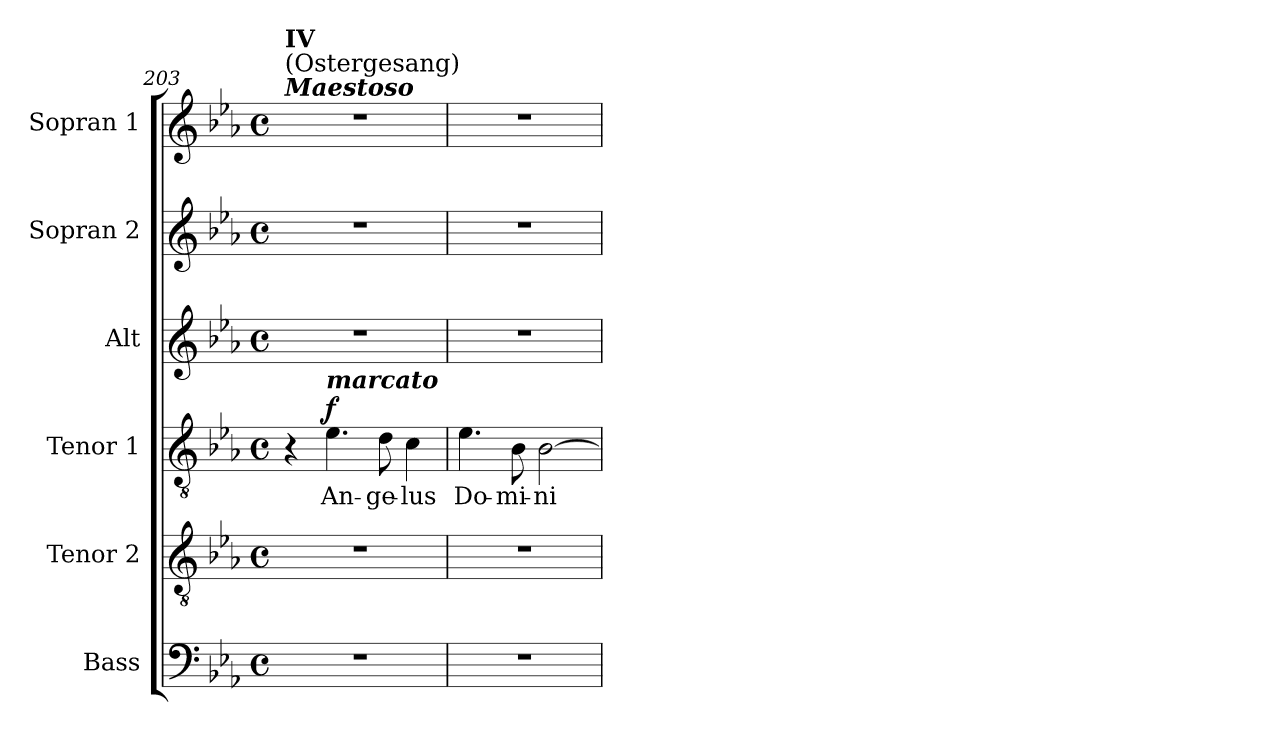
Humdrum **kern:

**kern	**kern	**kern	**text	**dynam	**kern	**kern	**kern
*part6	*part5	*part4	*part4	*part4	*part3	*part2	*part1
*staff6	*staff5	*staff4	*staff4	*staff4	*staff3	*staff2	*staff1
*I"Bass	*I"Tenor 2	*I"Tenor 1	*	*	*I"Alt	*I"Sopran 2	*I"Sopran 1
*I'B.	*I'T. 2	*I'T. 1	*	*	*I'A.	*I'S. 2	*I'S. 1
!!LO:PB:g=z
*clefF4	*clefGv2	*clefGv2	*	*	*clefG2	*clefG2	*clefG2
*k[b-e-a-]	*k[b-e-a-]	*k[b-e-a-]	*	*	*k[b-e-a-]	*k[b-e-a-]	*k[b-e-a-]
*E-:	*E-:	*E-:	*	*	*E-:	*E-:	*E-:
*M4/4	*M4/4	*M4/4	*	*	*M4/4	*M4/4	*M4/4
*met(c)	*met(c)	*met(c)	*	*	*met(c)	*met(c)	*met(c)
=203	=203	=203	=203	=203	=203	=203	=203
!	!	!	!	!	!	!	!LO:TX:a:Bi:t=Maestoso
!	!	!	!	!	!	!	!LO:TX:a:t=(Ostergesang)
!	!	!	!	!	!	!	!LO:TX:a:B:t=IV
1r	1r	4r	.	.	1r	1r	1r
!	!	!LO:TX:a:Bi:t=marcato	!	!	!	!	!
!	!	!	!LO:LY:b	!LO:DY:a	!	!	!
.	.	4.e-\	An-	f	.	.	.
!	!	!	!LO:LY:b	!	!	!	!
.	.	8d\	-ge-	.	.	.	.
!	!	!	!LO:LY:b	!	!	!	!
.	.	4c\	-lus	.	.	.	.
=204	=204	=204	=204	=204	=204	=204	=204
!	!	!	!LO:LY:b	!	!	!	!
1r	1r	4.e-\	Do-	.	1r	1r	1r
!	!	!	!LO:LY:b	!	!	!	!
.	.	8B-\	-mi-	.	.	.	.
!	!	!	!LO:LY:b	!	!	!	!
.	.	[2B-\	-ni	.	.	.	.
=	=	=	=	=	=	=	=
*-	*-	*-	*-	*-	*-	*-	*-
